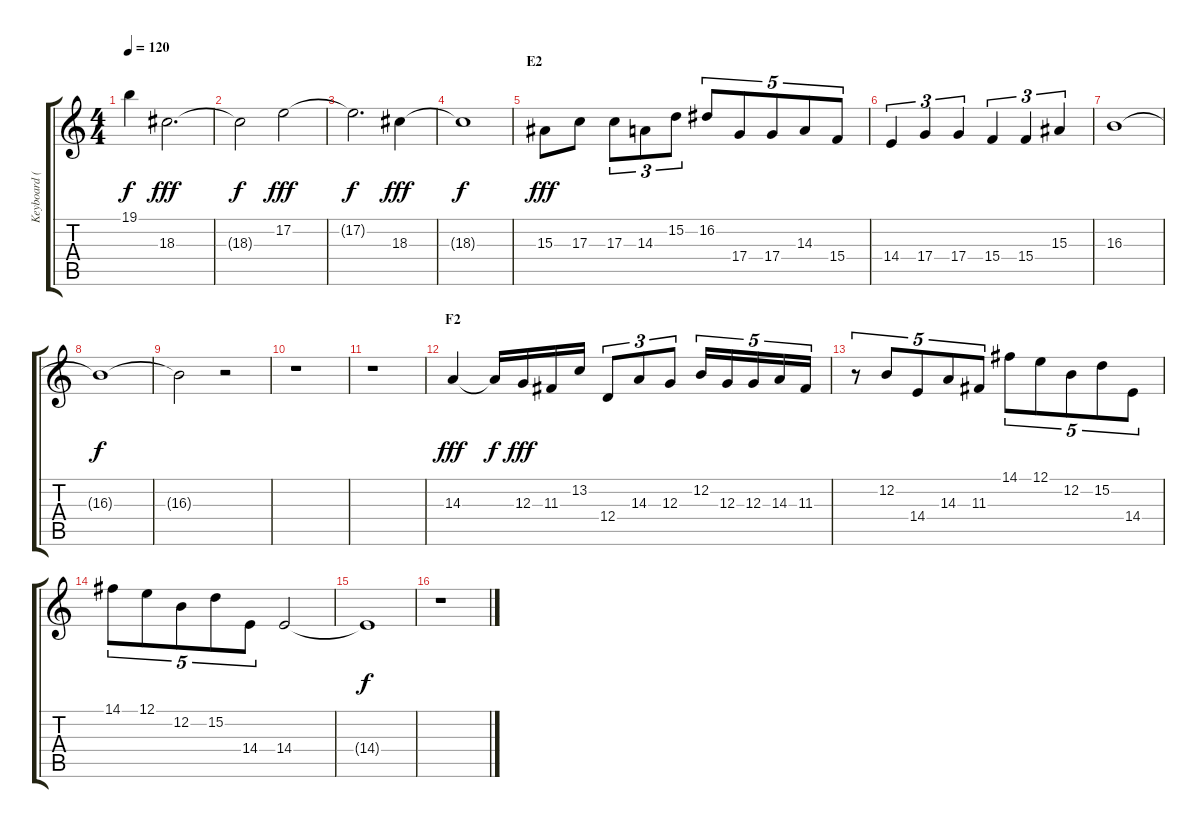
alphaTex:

\track ("Keyboard (Eddie Jobson)" "Keyboard (") {instrument synthbrass2}
\staff {score tabs}
\tuning (E4 B3 G3 D3 A2 E2) {hide}
\ts (4 4)
\tempo 120
\clef g2
\ks c
19.1{t}.4{dy f} 18.3.2{d dy fff} |
18.3{t}.2{dy f} 17.2.2{dy fff} |
17.2{t}.2{d dy f} 18.3.4{dy fff} |
18.3{t}.1{dy f} |
\section ("" "E2")
15.3.8{dy fff} 17.3.8 17.3.8{tu (3 2)} 14.3.8{tu (3 2)} 15.2.8{tu (3 2)} 16.2.8{tu (5 4)} 17.4.8{tu (5 4)} 17.4.8{tu (5 4)} 14.3.8{tu (5 4)} 15.4.8{tu (5 4)} |
14.4.4{tu (3 2)} 17.4.4{tu (3 2)} 17.4.4{tu (3 2)} 15.4.4{tu (3 2)} 15.4.4{tu (3 2)} 15.3.4{tu (3 2)} |
16.3.1 |
16.3{t}.1{dy f} |
16.3{t}.2 r.2 |
r.1 |
r.1 |
\section ("" "F2")
14.3.4{dy fff} 14.3{t}.16{dy f} 12.3.16{dy fff} 11.3.16 13.2.16 12.4.8{tu (3 2)} 14.3.8{tu (3 2)} 12.3.8{tu (3 2)} 12.2.16{tu (5 4)} 12.3.16{tu (5 4)} 12.3.16{tu (5 4)} 14.3.16{tu (5 4)} 11.3.16{tu (5 4)} |
r.8{tu (5 4)} 12.2.8{tu (5 4)} 14.4.8{tu (5 4)} 14.3.8{tu (5 4)} 11.3.8{tu (5 4)} 14.1.8{tu (5 4)} 12.1.8{tu (5 4)} 12.2.8{tu (5 4)} 15.2.8{tu (5 4)} 14.4.8{tu (5 4)} |
14.1.8{tu (5 4)} 12.1.8{tu (5 4)} 12.2.8{tu (5 4)} 15.2.8{tu (5 4)} 14.4.8{tu (5 4)} 14.4.2 |
14.4{t}.1{dy f} |
r.1
